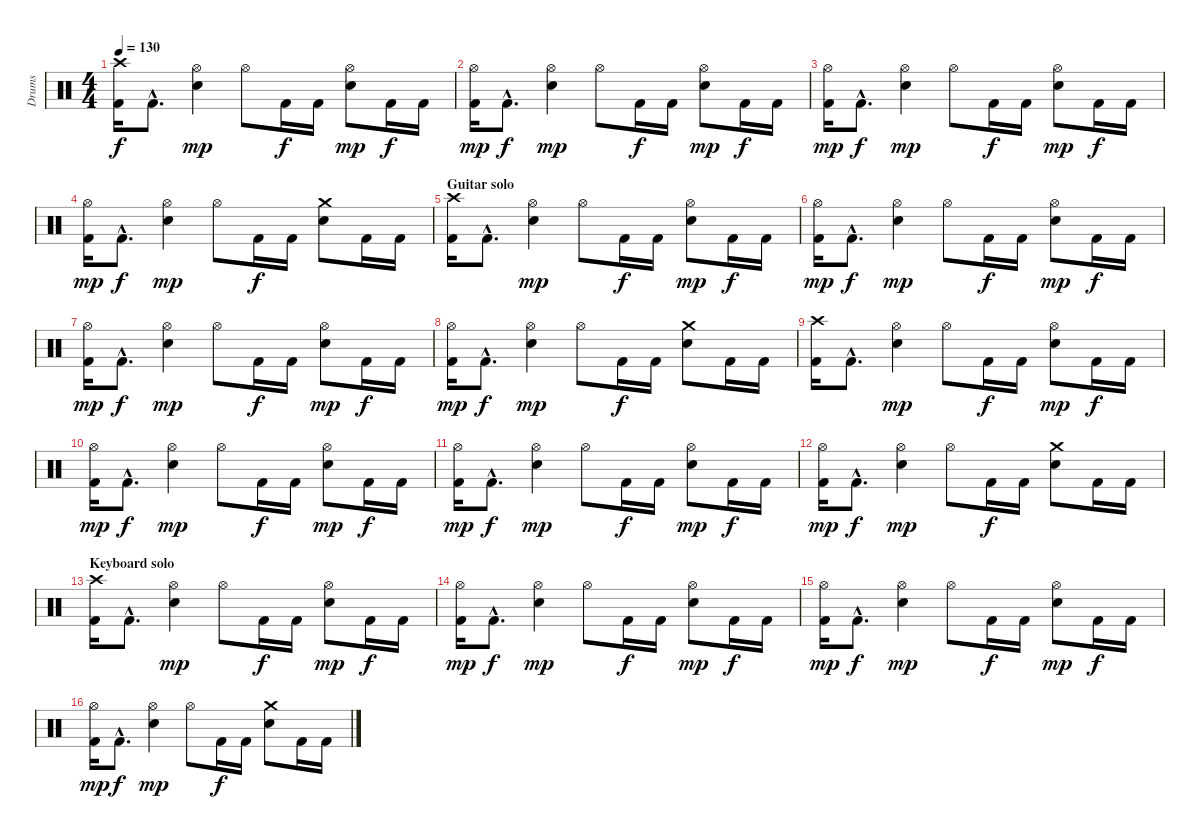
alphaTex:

\track ("Drums" "Drums") {instrument percussion}
\staff {score}
\articulation defaults
\ts (4 4)
\tempo 130
\clef neutral
\ks c
("Crash high (hit)" "Kick (hit) 2").16{dy f} "Kick (hit) 2"{hac}.8{d} ("Hi-Hat (open)" "Electric Snare (hit)").4{dy mp} "Hi-Hat (open)".8 "Kick (hit) 2".16{dy f} "Kick (hit) 2".16 ("Hi-Hat (open)" "Electric Snare (hit)").8{dy mp} "Kick (hit) 2".16{dy f} "Kick (hit) 2".16 |
("Hi-Hat (open)" "Kick (hit) 2").16{dy mp} "Kick (hit) 2"{hac}.8{d dy f} ("Hi-Hat (open)" "Electric Snare (hit)").4{dy mp} "Hi-Hat (open)".8 "Kick (hit) 2".16{dy f} "Kick (hit) 2".16 ("Hi-Hat (open)" "Electric Snare (hit)").8{dy mp} "Kick (hit) 2".16{dy f} "Kick (hit) 2".16 |
("Hi-Hat (open)" "Kick (hit) 2").16{dy mp} "Kick (hit) 2"{hac}.8{d dy f} ("Hi-Hat (open)" "Electric Snare (hit)").4{dy mp} "Hi-Hat (open)".8 "Kick (hit) 2".16{dy f} "Kick (hit) 2".16 ("Hi-Hat (open)" "Electric Snare (hit)").8{dy mp} "Kick (hit) 2".16{dy f} "Kick (hit) 2".16 |
("Hi-Hat (open)" "Kick (hit) 2").16{dy mp} "Kick (hit) 2"{hac}.8{d dy f} ("Hi-Hat (open)" "Electric Snare (hit)").4{dy mp} "Hi-Hat (open)".8 "Kick (hit) 2".16{dy f} "Kick (hit) 2".16 ("Crash medium (hit)" "Electric Snare (hit)").8 "Kick (hit) 2".16 "Kick (hit) 2".16 |
\section ("" "Guitar solo")
("Crash high (hit)" "Kick (hit) 2").16 "Kick (hit) 2"{hac}.8{d} ("Hi-Hat (open)" "Electric Snare (hit)").4{dy mp} "Hi-Hat (open)".8 "Kick (hit) 2".16{dy f} "Kick (hit) 2".16 ("Hi-Hat (open)" "Electric Snare (hit)").8{dy mp} "Kick (hit) 2".16{dy f} "Kick (hit) 2".16 |
("Hi-Hat (open)" "Kick (hit) 2").16{dy mp} "Kick (hit) 2"{hac}.8{d dy f} ("Hi-Hat (open)" "Electric Snare (hit)").4{dy mp} "Hi-Hat (open)".8 "Kick (hit) 2".16{dy f} "Kick (hit) 2".16 ("Hi-Hat (open)" "Electric Snare (hit)").8{dy mp} "Kick (hit) 2".16{dy f} "Kick (hit) 2".16 |
("Hi-Hat (open)" "Kick (hit) 2").16{dy mp} "Kick (hit) 2"{hac}.8{d dy f} ("Hi-Hat (open)" "Electric Snare (hit)").4{dy mp} "Hi-Hat (open)".8 "Kick (hit) 2".16{dy f} "Kick (hit) 2".16 ("Hi-Hat (open)" "Electric Snare (hit)").8{dy mp} "Kick (hit) 2".16{dy f} "Kick (hit) 2".16 |
("Hi-Hat (open)" "Kick (hit) 2").16{dy mp} "Kick (hit) 2"{hac}.8{d dy f} ("Hi-Hat (open)" "Electric Snare (hit)").4{dy mp} "Hi-Hat (open)".8 "Kick (hit) 2".16{dy f} "Kick (hit) 2".16 ("Crash medium (hit)" "Electric Snare (hit)").8 "Kick (hit) 2".16 "Kick (hit) 2".16 |
("Crash high (hit)" "Kick (hit) 2").16 "Kick (hit) 2"{hac}.8{d} ("Hi-Hat (open)" "Electric Snare (hit)").4{dy mp} "Hi-Hat (open)".8 "Kick (hit) 2".16{dy f} "Kick (hit) 2".16 ("Hi-Hat (open)" "Electric Snare (hit)").8{dy mp} "Kick (hit) 2".16{dy f} "Kick (hit) 2".16 |
("Hi-Hat (open)" "Kick (hit) 2").16{dy mp} "Kick (hit) 2"{hac}.8{d dy f} ("Hi-Hat (open)" "Electric Snare (hit)").4{dy mp} "Hi-Hat (open)".8 "Kick (hit) 2".16{dy f} "Kick (hit) 2".16 ("Hi-Hat (open)" "Electric Snare (hit)").8{dy mp} "Kick (hit) 2".16{dy f} "Kick (hit) 2".16 |
("Hi-Hat (open)" "Kick (hit) 2").16{dy mp} "Kick (hit) 2"{hac}.8{d dy f} ("Hi-Hat (open)" "Electric Snare (hit)").4{dy mp} "Hi-Hat (open)".8 "Kick (hit) 2".16{dy f} "Kick (hit) 2".16 ("Hi-Hat (open)" "Electric Snare (hit)").8{dy mp} "Kick (hit) 2".16{dy f} "Kick (hit) 2".16 |
("Hi-Hat (open)" "Kick (hit) 2").16{dy mp} "Kick (hit) 2"{hac}.8{d dy f} ("Hi-Hat (open)" "Electric Snare (hit)").4{dy mp} "Hi-Hat (open)".8 "Kick (hit) 2".16{dy f} "Kick (hit) 2".16 ("Crash medium (hit)" "Electric Snare (hit)").8 "Kick (hit) 2".16 "Kick (hit) 2".16 |
\section ("" "Keyboard solo")
("Crash high (hit)" "Kick (hit) 2").16 "Kick (hit) 2"{hac}.8{d} ("Hi-Hat (open)" "Electric Snare (hit)").4{dy mp} "Hi-Hat (open)".8 "Kick (hit) 2".16{dy f} "Kick (hit) 2".16 ("Hi-Hat (open)" "Electric Snare (hit)").8{dy mp} "Kick (hit) 2".16{dy f} "Kick (hit) 2".16 |
("Hi-Hat (open)" "Kick (hit) 2").16{dy mp} "Kick (hit) 2"{hac}.8{d dy f} ("Hi-Hat (open)" "Electric Snare (hit)").4{dy mp} "Hi-Hat (open)".8 "Kick (hit) 2".16{dy f} "Kick (hit) 2".16 ("Hi-Hat (open)" "Electric Snare (hit)").8{dy mp} "Kick (hit) 2".16{dy f} "Kick (hit) 2".16 |
("Hi-Hat (open)" "Kick (hit) 2").16{dy mp} "Kick (hit) 2"{hac}.8{d dy f} ("Hi-Hat (open)" "Electric Snare (hit)").4{dy mp} "Hi-Hat (open)".8 "Kick (hit) 2".16{dy f} "Kick (hit) 2".16 ("Hi-Hat (open)" "Electric Snare (hit)").8{dy mp} "Kick (hit) 2".16{dy f} "Kick (hit) 2".16 |
("Hi-Hat (open)" "Kick (hit) 2").16{dy mp} "Kick (hit) 2"{hac}.8{d dy f} ("Hi-Hat (open)" "Electric Snare (hit)").4{dy mp} "Hi-Hat (open)".8 "Kick (hit) 2".16{dy f} "Kick (hit) 2".16 ("Crash medium (hit)" "Electric Snare (hit)").8 "Kick (hit) 2".16 "Kick (hit) 2".16
